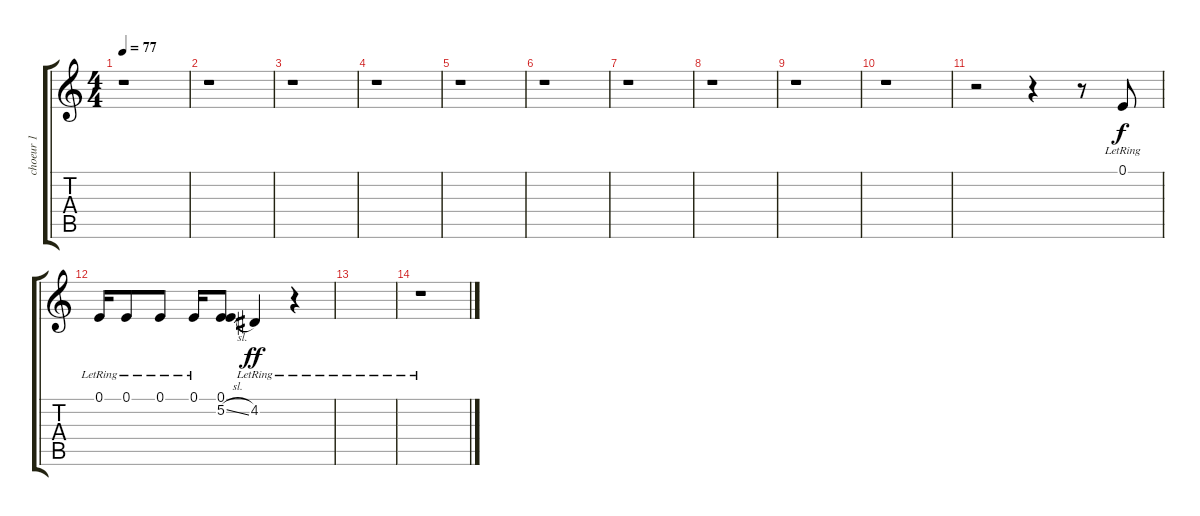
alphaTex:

\track ("choeur 1" "choeur 1") {instrument voiceoohs}
\staff {score tabs}
\tuning (E4 B3 G3 D3 A2 E2) {hide}
\ts (4 4)
\tempo 77
\clef g2
\ks c
r.1{dy f instrument voiceoohs} |
r.1 |
r.1 |
r.1 |
r.1 |
r.1 |
r.1 |
r.1 |
r.1 |
r.1 |
r.2 r.4 r.8 0.1{lr}.8 |
0.1{lr}.16 0.1{lr}.8 0.1{lr}.8 0.1{lr}.16 (0.1 5.2{sl}).8 4.2{lr}.4{dy ff} r.4 |
|
r.1
